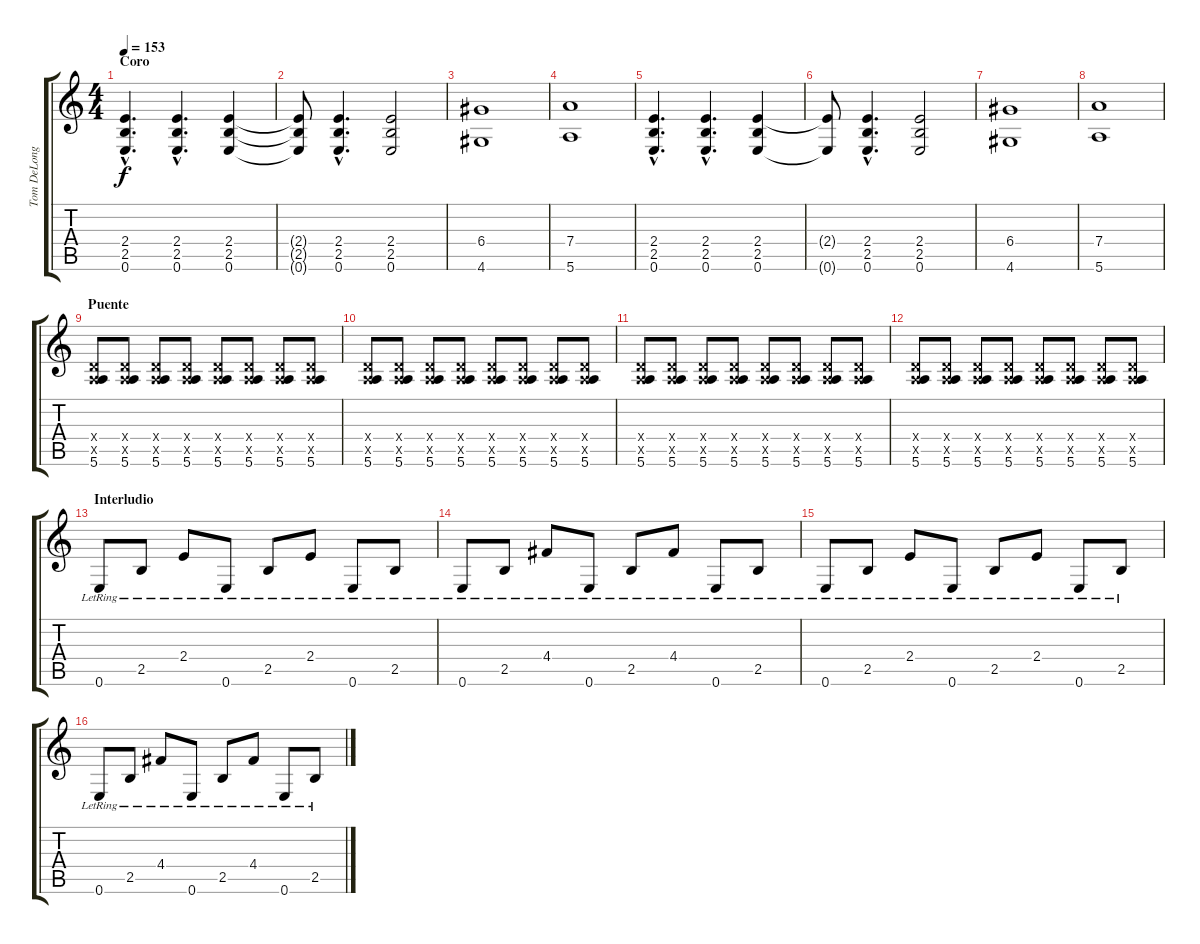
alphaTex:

\track ("Tom DeLonge" "Tom DeLong") {instrument distortionguitar}
\staff {score tabs}
\tuning (E4 B3 G3 D3 A2 E2) {hide}
\ts (4 4)
\section ("" "Coro")
\tempo 153
\clef g2
\ks c
(2.4{hac} 2.5{hac} 0.6{hac}).4{d dy f} (2.4{hac} 2.5{hac} 0.6{hac}).4{d} (2.4 2.5 0.6).4 |
(2.4{t} 2.5{t} 0.6{t}).8 (2.4{hac} 2.5{hac} 0.6{hac}).4{d} (2.4 2.5 0.6).2 |
(6.4 4.6).1{volume 10} |
(7.4 5.6).1 |
(2.4{hac} 2.5{hac} 0.6{hac}).4{d volume 14} (2.4{hac} 2.5{hac} 0.6{hac}).4{d} (2.4 2.5 0.6).4 |
(2.4{t} 0.6{t}).8 (2.4{hac} 2.5{hac} 0.6{hac}).4{d} (2.4 2.5 0.6).2 |
(6.4 4.6).1{volume 10} |
(7.4 5.6).1 |
\section ("" "Puente")
(0.4{x} 0.5{x} 5.6).8{volume 14} (0.4{x} 0.5{x} 5.6).8 (0.4{x} 0.5{x} 5.6).8 (0.4{x} 0.5{x} 5.6).8 (0.4{x} 0.5{x} 5.6).8 (0.4{x} 0.5{x} 5.6).8 (0.4{x} 0.5{x} 5.6).8 (0.4{x} 0.5{x} 5.6).8 |
(0.4{x} 0.5{x} 5.6).8 (0.4{x} 0.5{x} 5.6).8 (0.4{x} 0.5{x} 5.6).8 (0.4{x} 0.5{x} 5.6).8 (0.4{x} 0.5{x} 5.6).8 (0.4{x} 0.5{x} 5.6).8 (0.4{x} 0.5{x} 5.6).8 (0.4{x} 0.5{x} 5.6).8 |
(0.4{x} 0.5{x} 5.6).8 (0.4{x} 0.5{x} 5.6).8 (0.4{x} 0.5{x} 5.6).8 (0.4{x} 0.5{x} 5.6).8 (0.4{x} 0.5{x} 5.6).8 (0.4{x} 0.5{x} 5.6).8 (0.4{x} 0.5{x} 5.6).8 (0.4{x} 0.5{x} 5.6).8 |
(0.4{x} 0.5{x} 5.6).8 (0.4{x} 0.5{x} 5.6).8 (0.4{x} 0.5{x} 5.6).8 (0.4{x} 0.5{x} 5.6).8 (0.4{x} 0.5{x} 5.6).8 (0.4{x} 0.5{x} 5.6).8 (0.4{x} 0.5{x} 5.6).8 (0.4{x} 0.5{x} 5.6).8 |
\section ("" "Interludio")
0.6{lr}.8{volume 13 instrument acousticguitarsteel} 2.5{lr}.8 2.4{lr}.8 0.6{lr}.8 2.5{lr}.8 2.4{lr}.8 0.6{lr}.8 2.5{lr}.8 |
0.6{lr}.8 2.5{lr}.8 4.4{lr}.8 0.6{lr}.8 2.5{lr}.8 4.4{lr}.8 0.6{lr}.8 2.5{lr}.8 |
0.6{lr}.8 2.5{lr}.8 2.4{lr}.8 0.6{lr}.8 2.5{lr}.8 2.4{lr}.8 0.6{lr}.8 2.5{lr}.8 |
0.6{lr}.8 2.5{lr}.8 4.4{lr}.8 0.6{lr}.8 2.5{lr}.8 4.4{lr}.8 0.6{lr}.8 2.5{lr}.8
